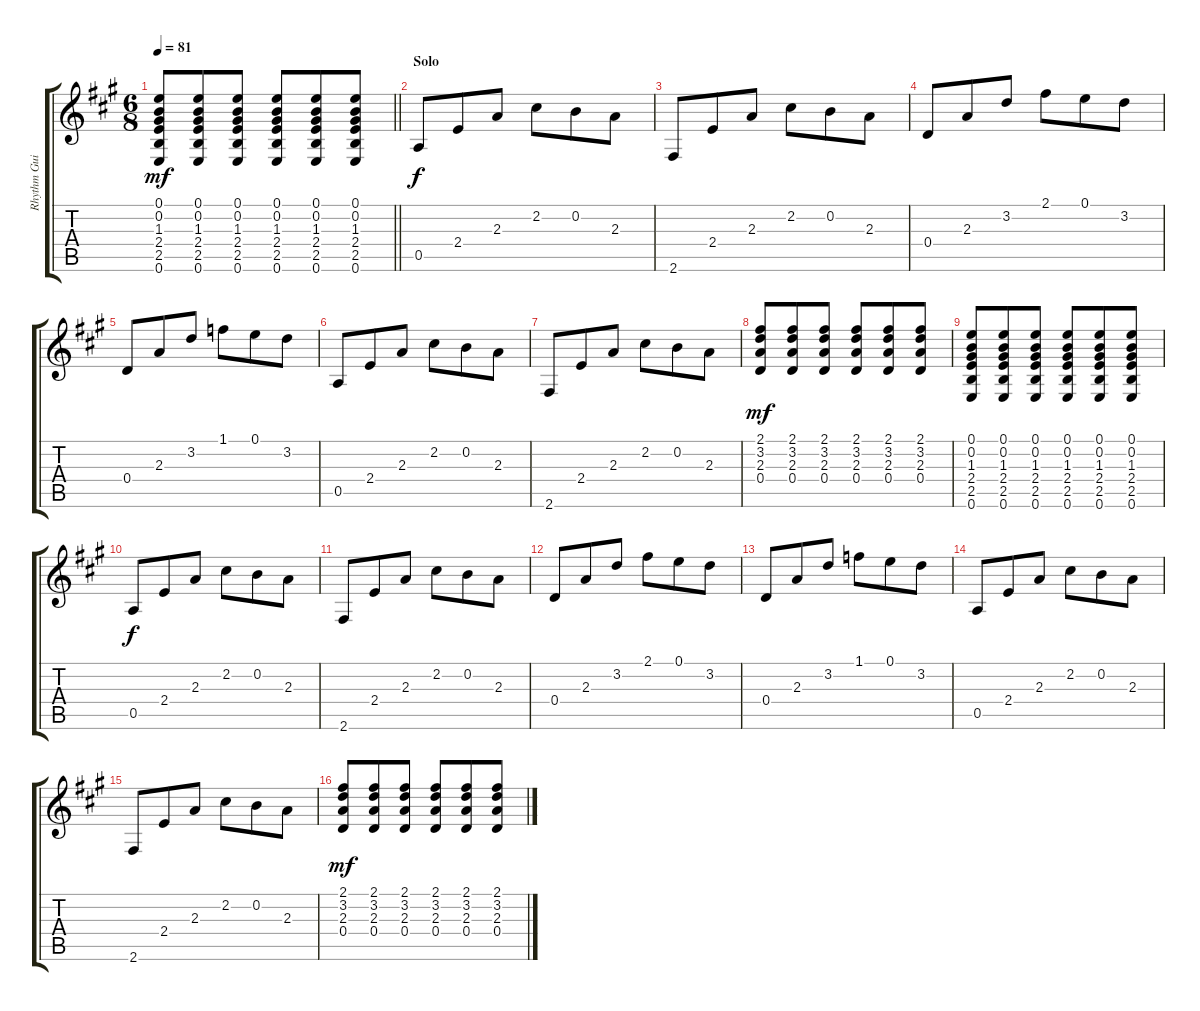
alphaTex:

\track ("Rhythm Guitar" "Rhythm Gui") {instrument electricguitarclean}
\staff {score tabs}
\tuning (E4 B3 G3 D3 A2 E2) {hide}
\ts (6 8)
\tempo 81
\clef g2
\barLineRight lightlight
\ks a
(0.1 0.2 1.3 2.4 2.5 0.6).8{dy mf} (0.1 0.2 1.3 2.4 2.5 0.6).8 (0.1 0.2 1.3 2.4 2.5 0.6).8 (0.1 0.2 1.3 2.4 2.5 0.6).8 (0.1 0.2 1.3 2.4 2.5 0.6).8 (0.1 0.2 1.3 2.4 2.5 0.6).8 |
\section ("" "Solo")
0.5.8{dy f} 2.4.8 2.3.8 2.2.8 0.2.8 2.3.8 |
2.6.8 2.4.8 2.3.8 2.2.8 0.2.8 2.3.8 |
0.4.8 2.3.8 3.2.8 2.1.8 0.1.8 3.2.8 |
0.4.8 2.3.8 3.2.8 1.1.8 0.1.8 3.2.8 |
0.5.8 2.4.8 2.3.8 2.2.8 0.2.8 2.3.8 |
2.6.8 2.4.8 2.3.8 2.2.8 0.2.8 2.3.8 |
(2.1 3.2 2.3 0.4).8{dy mf} (2.1 3.2 2.3 0.4).8 (2.1 3.2 2.3 0.4).8 (2.1 3.2 2.3 0.4).8 (2.1 3.2 2.3 0.4).8 (2.1 3.2 2.3 0.4).8 |
(0.1 0.2 1.3 2.4 2.5 0.6).8 (0.1 0.2 1.3 2.4 2.5 0.6).8 (0.1 0.2 1.3 2.4 2.5 0.6).8 (0.1 0.2 1.3 2.4 2.5 0.6).8 (0.1 0.2 1.3 2.4 2.5 0.6).8 (0.1 0.2 1.3 2.4 2.5 0.6).8 |
0.5.8{dy f} 2.4.8 2.3.8 2.2.8 0.2.8 2.3.8 |
2.6.8 2.4.8 2.3.8 2.2.8 0.2.8 2.3.8 |
0.4.8 2.3.8 3.2.8 2.1.8 0.1.8 3.2.8 |
0.4.8 2.3.8 3.2.8 1.1.8 0.1.8 3.2.8 |
0.5.8 2.4.8 2.3.8 2.2.8 0.2.8 2.3.8 |
2.6.8 2.4.8 2.3.8 2.2.8 0.2.8 2.3.8 |
(2.1 3.2 2.3 0.4).8{dy mf} (2.1 3.2 2.3 0.4).8 (2.1 3.2 2.3 0.4).8 (2.1 3.2 2.3 0.4).8 (2.1 3.2 2.3 0.4).8 (2.1 3.2 2.3 0.4).8
